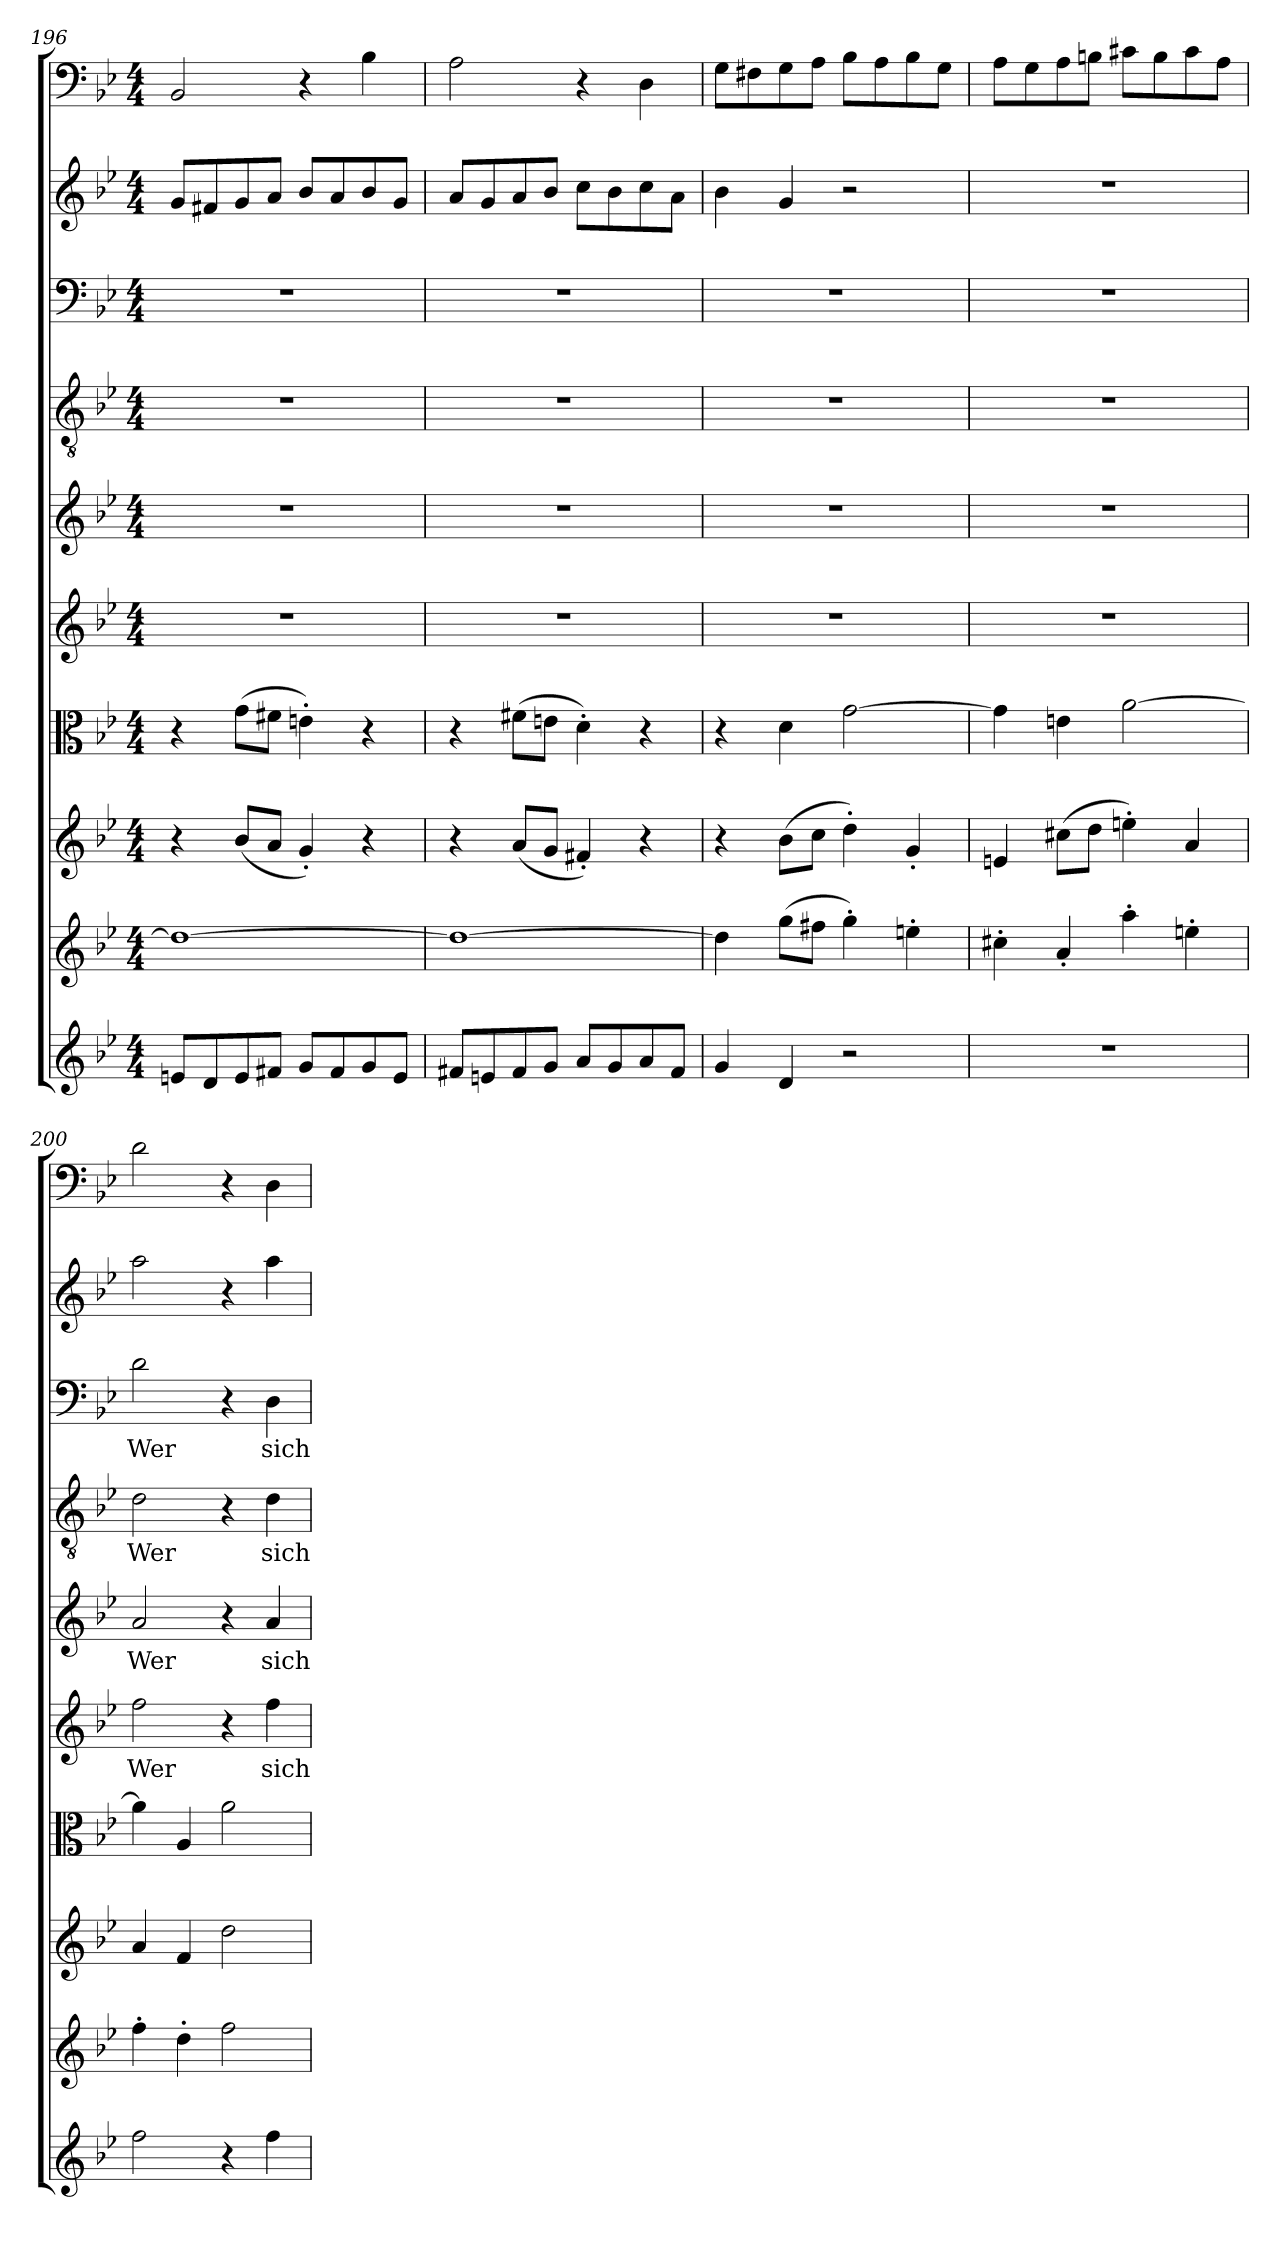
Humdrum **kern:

**kern	**kern	**kern	**kern	**kern	**text	**kern	**text	**kern	**text	**kern	**text	**kern	**kern
*part10	*part9	*part8	*part7	*part6	*part6	*part5	*part5	*part4	*part4	*part3	*part3	*part2	*part1
*staff10	*staff9	*staff8	*staff7	*staff6	*staff6	*staff5	*staff5	*staff4	*staff4	*staff3	*staff3	*staff2	*staff1
*clefG2	*clefG2	*clefG2	*clefC3	*clefG2	*	*clefG2	*	*clefGv2	*	*clefF4	*	*clefG2	*clefF4
*k[b-e-]	*k[b-e-]	*k[b-e-]	*k[b-e-]	*k[b-e-]	*	*k[b-e-]	*	*k[b-e-]	*	*k[b-e-]	*	*k[b-e-]	*k[b-e-]
*g:	*g:	*g:	*g:	*g:	*	*g:	*	*g:	*	*g:	*	*g:	*g:
*M4/4	*M4/4	*M4/4	*M4/4	*M4/4	*	*M4/4	*	*M4/4	*	*M4/4	*	*M4/4	*M4/4
=196	=196	=196	=196	=196	=196	=196	=196	=196	=196	=196	=196	=196	=196
8en/L	1dd\_	4r	4r	1r	.	1r	.	1r	.	1r	.	8g/L	2BB-/
8d/	.	.	.	.	.	.	.	.	.	.	.	8f#X/	.
8e/	.	(8b-/L	(8g\L	.	.	.	.	.	.	.	.	8g/	.
8f#X/J	.	8a/J	8f#X\J	.	.	.	.	.	.	.	.	8a/J	.
8g/L	.	4g'/)	4en'\)	.	.	.	.	.	.	.	.	8b-/L	4r
8f#/	.	.	.	.	.	.	.	.	.	.	.	8a/	.
8g/	.	4r	4r	.	.	.	.	.	.	.	.	8b-/	4B-\
8e/J	.	.	.	.	.	.	.	.	.	.	.	8g/J	.
=197	=197	=197	=197	=197	=197	=197	=197	=197	=197	=197	=197	=197	=197
8f#X/L	1dd\_	4r	4r	1r	.	1r	.	1r	.	1r	.	8a/L	2A\
8en/	.	.	.	.	.	.	.	.	.	.	.	8g/	.
8f#/	.	(8a/L	(8f#X\L	.	.	.	.	.	.	.	.	8a/	.
8g/J	.	8g/J	8en\J	.	.	.	.	.	.	.	.	8b-/J	.
8a/L	.	4f#X'/)	4d'\)	.	.	.	.	.	.	.	.	8cc\L	4r
8g/	.	.	.	.	.	.	.	.	.	.	.	8b-\	.
8a/	.	4r	4r	.	.	.	.	.	.	.	.	8cc\	4D\
8f#/J	.	.	.	.	.	.	.	.	.	.	.	8a\J	.
=198	=198	=198	=198	=198	=198	=198	=198	=198	=198	=198	=198	=198	=198
4g/	4dd\]	4r	4r	1r	.	1r	.	1r	.	1r	.	4b-\	8G\L
.	.	.	.	.	.	.	.	.	.	.	.	.	8F#X\
4d/	(8gg\L	(8b-\L	4d\	.	.	.	.	.	.	.	.	4g/	8G\
.	8ff#X\J	8cc\J	.	.	.	.	.	.	.	.	.	.	8A\J
2r	4gg'\)	4dd'\)	[2g\	.	.	.	.	.	.	.	.	2r	8B-\L
.	.	.	.	.	.	.	.	.	.	.	.	.	8A\
.	4een'\	4g'/	.	.	.	.	.	.	.	.	.	.	8B-\
.	.	.	.	.	.	.	.	.	.	.	.	.	8G\J
=199	=199	=199	=199	=199	=199	=199	=199	=199	=199	=199	=199	=199	=199
1r	4cc#X'\	4en/	4g\]	1r	.	1r	.	1r	.	1r	.	1r	8A\L
.	.	.	.	.	.	.	.	.	.	.	.	.	8G\
.	4a'/	(8cc#X\L	4en\	.	.	.	.	.	.	.	.	.	8A\
.	.	8dd\J	.	.	.	.	.	.	.	.	.	.	8Bn\J
.	4aa'\	4een'\)	[2a\	.	.	.	.	.	.	.	.	.	8c#X\L
.	.	.	.	.	.	.	.	.	.	.	.	.	8B\
.	4een'\	4a/	.	.	.	.	.	.	.	.	.	.	8c#\
.	.	.	.	.	.	.	.	.	.	.	.	.	8A\J
=200	=200	=200	=200	=200	=200	=200	=200	=200	=200	=200	=200	=200	=200
2ff\	4ff'\	4a/	4a\]	2ff\	Wer	2a/	Wer	2d\	Wer	2d\	Wer	2aa\	2d\
.	4dd'\	4f/	4A/	.	.	.	.	.	.	.	.	.	.
4r	2ff\	2dd\	2a\	4r	.	4r	.	4r	.	4r	.	4r	4r
4ff\	.	.	.	4ff\	sich	4a/	sich	4d\	sich	4D\	sich	4aa\	4D\
=	=	=	=	=	=	=	=	=	=	=	=	=	=
*-	*-	*-	*-	*-	*-	*-	*-	*-	*-	*-	*-	*-	*-
